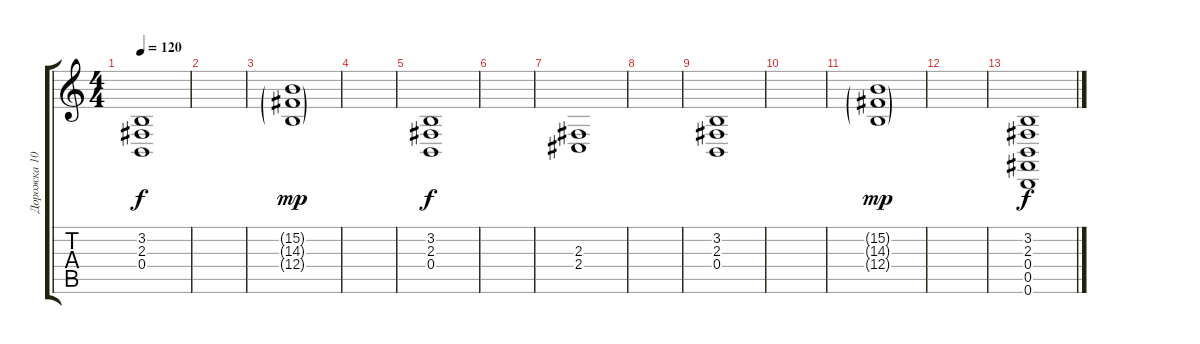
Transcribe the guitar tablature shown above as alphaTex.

\track ("Дорожка 10" "Дорожка 10") {instrument acousticgrandpiano}
\staff {score tabs}
\tuning (Db4 Ab3 E3 B2 Gb2 B1) {hide}
\ts (4 4)
\tempo 120
\clef g2
\ks c
(3.2 2.3 0.4).1{dy f} |
|
(15.2{g} 14.3{g} 12.4{g}).1{dy mp} |
|
(3.2 2.3 0.4).1{dy f} |
|
(2.3 2.4).1 |
|
(3.2 2.3 0.4).1 |
|
(15.2{g} 14.3{g} 12.4{g}).1{dy mp} |
|
(3.2 2.3 0.4 0.5 0.6).1{dy f}
